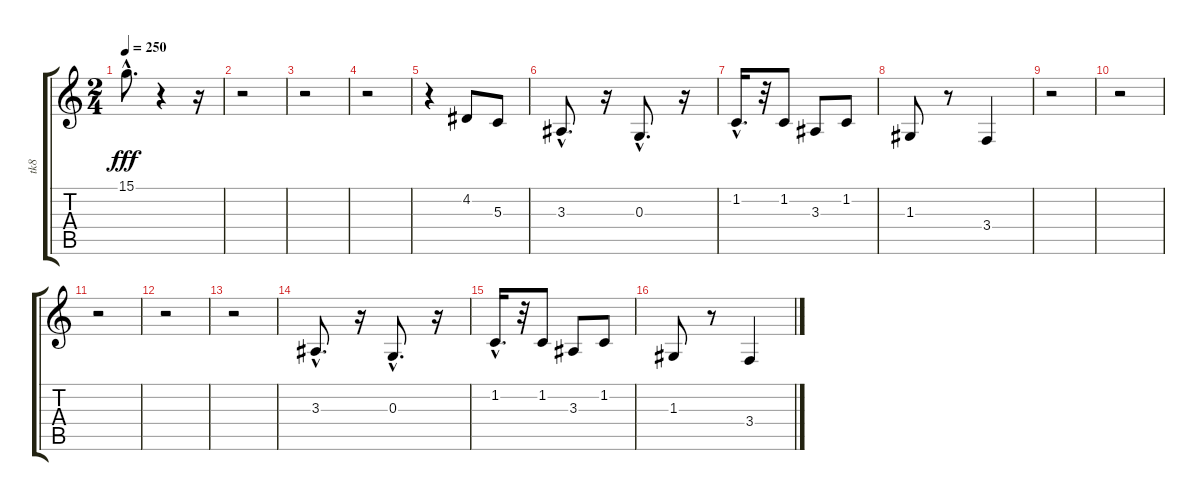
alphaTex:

\track ("tk8" "tk8") {instrument trumpet}
\staff {score tabs}
\tuning (E4 B3 G3 D3 A2 E2) {hide}
\ts (2 4)
\tempo 250
\clef g2
\ks c
15.1{hac}.8{d dy fff} r.4 r.16 |
r.2 |
r.2 |
r.2 |
r.4 4.2.8 5.3.8 |
3.3{hac}.8{d} r.16 0.3{hac}.8{d} r.16 |
1.2{hac}.16{d} r.32 1.2.8 3.3.8 1.2.8 |
1.3.8 r.8 3.4.4 |
r.2 |
r.2 |
r.2 |
r.2 |
r.2 |
3.3{hac}.8{d} r.16 0.3{hac}.8{d} r.16 |
1.2{hac}.16{d} r.32 1.2.8 3.3.8 1.2.8 |
1.3.8 r.8 3.4.4
